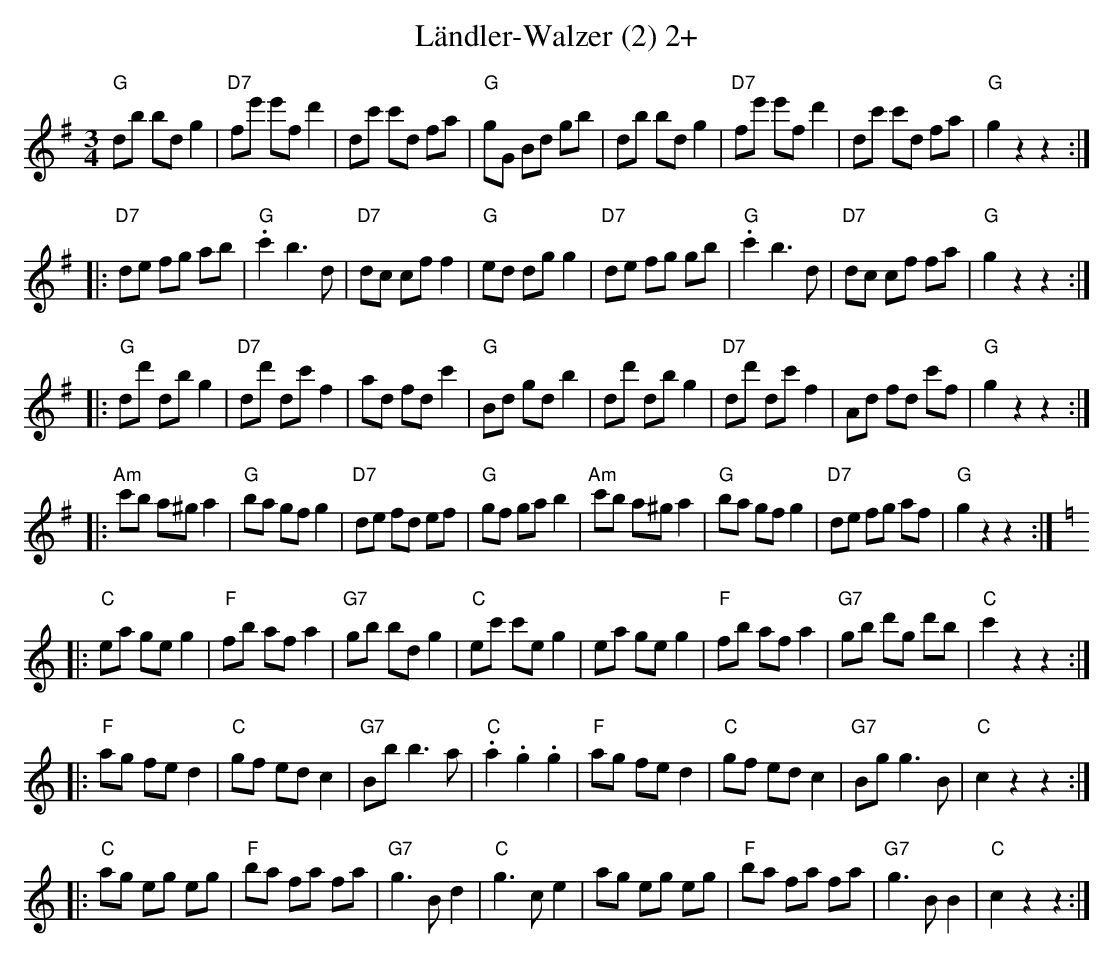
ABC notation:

X:1
T:Ländler-Walzer (2) 2+
M:3/4
L:1/8
K:Gmaj%%MIDI gchordon
"G"db bd g2 | "D7"fe' e'f d'2 | dc' c'd fa | "G"gG Bd gb | db bd g2 | "D7"fe' e'f d'2 | dc' c'd fa | "G"g2z2z2 ::
"D7"de fg ab | "G".c'2b3d | "D7"dc cf f2 | "G"ed dg g2 | "D7"de fg gb | "G".c'2b3d | "D7"dc cf fa | "G"g2z2z2 ::
"G"dd' db g2 | "D7"dd' dc' f2 | ad fd c'2 | "G"Bd gd b2 | dd' db g2 | "D7"dd' dc' f2 | Ad fd c'f | "G"g2z2z2 ::
"Am"c'b a^g a2 | "G"ba gf g2 | "D7"de fd ef | "G"gf ga b2 | "Am"c'b a^g a2 | "G"ba gf g2 | "D7"de fg af | "G"g2z2z2 :: [K:Cmaj]
"C"ea ge g2 | "F"fb af a2 | "G7"gb bd g2 | "C"ec' c'e g2 | ea ge g2 | "F"fb af a2 | "G7"gb d'g d'b | "C"c'2z2z2 ::
"F"ag fe d2 | "C"gf ed c2 | "G7"Bb b3a | "C".a2.g2.g2 | "F"ag fe d2 | "C"gf ed c2 | "G7"Bg g3B | "C"c2z2z2 ::
"C"ag eg eg | "F"ba fa fa | "G7"g3B d2 | "C"g3c e2 | ag eg eg | "F"ba fa fa | "G7"g3B B2 | "C"c2z2z2 :|
